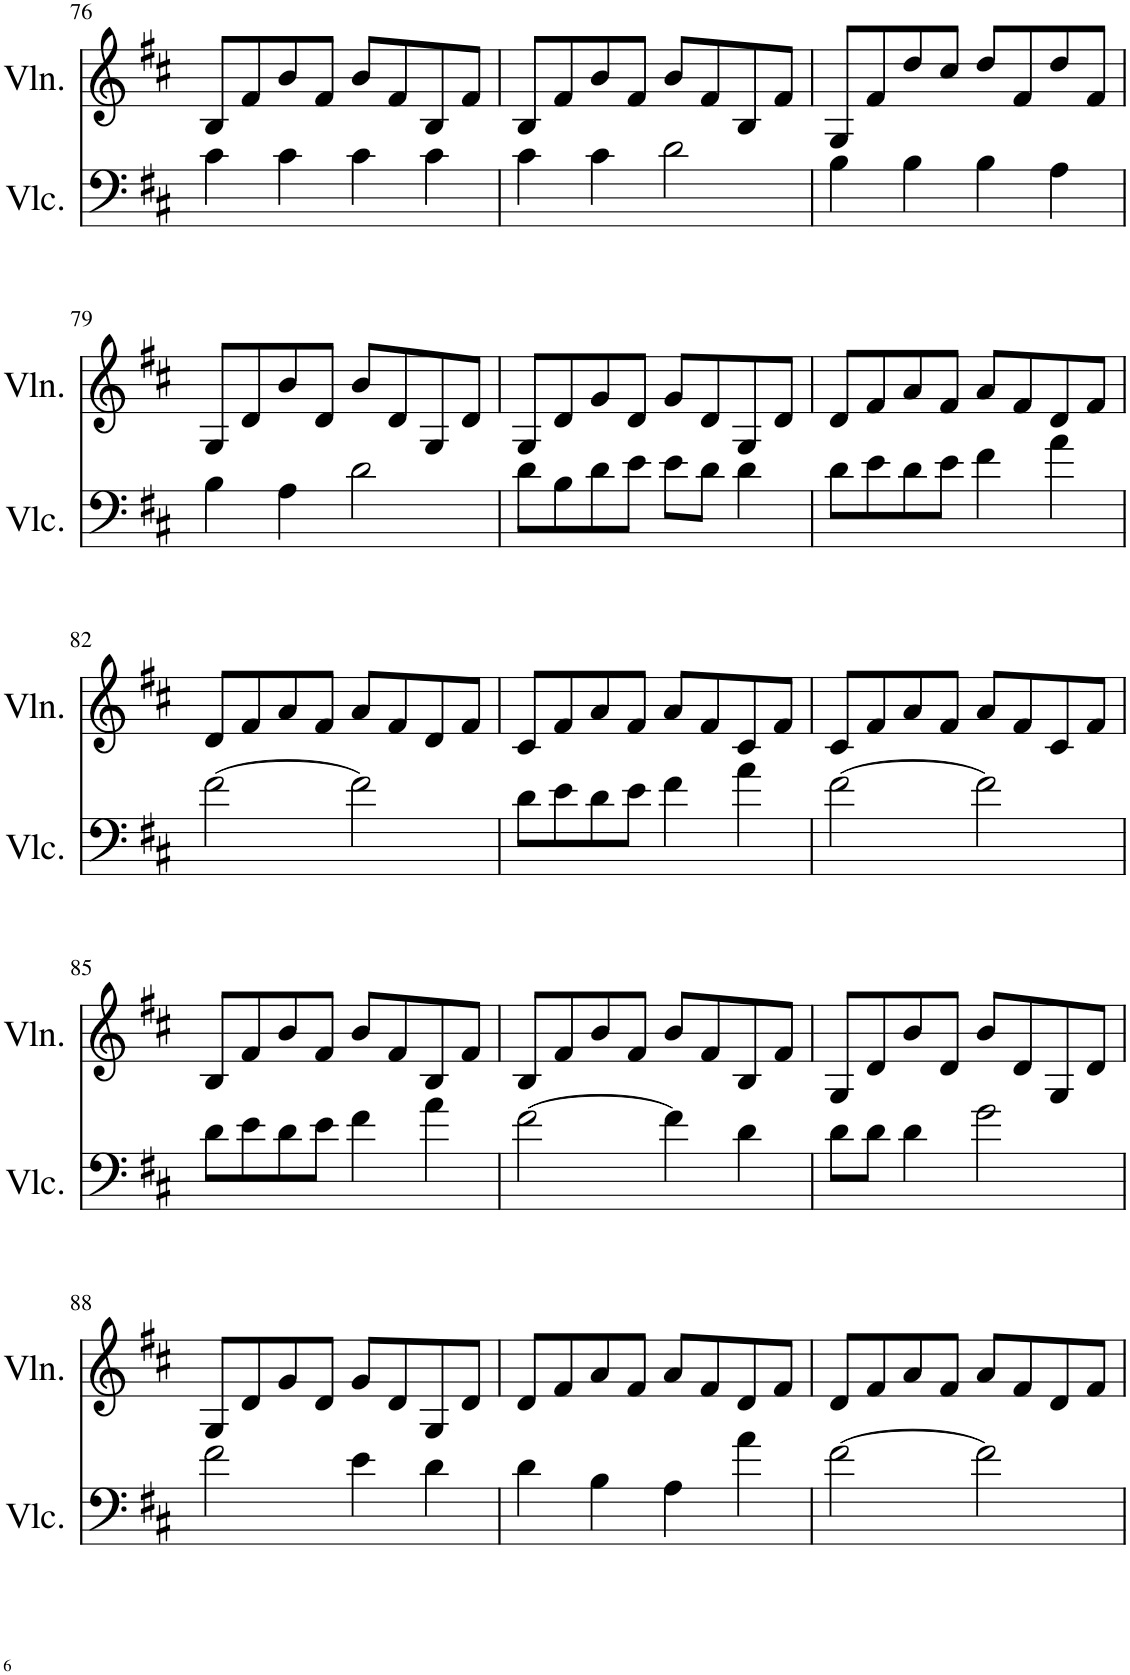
**kern	**kern
*part2	*part1
*staff2	*staff1
*I"Violoncello	*I"Violin
*I'Vlc.	*I'Vln.
!!LO:PB:g=z
*clefF4	*clefG2
*k[f#c#]	*k[f#c#]
*M4/4	*M4/4
=76	=76
4c#\	8B/L
.	8f#/
4c#\	8b/
.	8f#/J
4c#\	8b/L
.	8f#/
4c#\	8B/
.	8f#/J
=77	=77
4c#\	8B/L
.	8f#/
4c#\	8b/
.	8f#/J
2d\	8b/L
.	8f#/
.	8B/
.	8f#/J
=78	=78
4B\	8G/L
.	8f#/
4B\	8dd/
.	8cc#/J
4B\	8dd/L
.	8f#/
4A\	8dd/
.	8f#/J
!!LO:LB:g=z
=79	=79
4B\	8G/L
.	8d/
4A\	8b/
.	8d/J
2d\	8b/L
.	8d/
.	8G/
.	8d/J
=80	=80
8d\L	8G/L
8B\	8d/
8d\	8g/
8e\J	8d/J
8e\L	8g/L
8d\J	8d/
4d\	8G/
.	8d/J
=81	=81
8d\L	8d/L
8e\	8f#/
8d\	8a/
8e\J	8f#/J
4f#\	8a/L
.	8f#/
4a\	8d/
.	8f#/J
!!LO:LB:g=z
=82	=82
[2f#\	8d/L
.	8f#/
.	8a/
.	8f#/J
2f#\]	8a/L
.	8f#/
.	8d/
.	8f#/J
=83	=83
8d\L	8c#/L
8e\	8f#/
8d\	8a/
8e\J	8f#/J
4f#\	8a/L
.	8f#/
4a\	8c#/
.	8f#/J
=84	=84
[2f#\	8c#/L
.	8f#/
.	8a/
.	8f#/J
2f#\]	8a/L
.	8f#/
.	8c#/
.	8f#/J
!!LO:LB:g=z
=85	=85
8d\L	8B/L
8e\	8f#/
8d\	8b/
8e\J	8f#/J
4f#\	8b/L
.	8f#/
4a\	8B/
.	8f#/J
=86	=86
[2f#\	8B/L
.	8f#/
.	8b/
.	8f#/J
4f#\]	8b/L
.	8f#/
4d\	8B/
.	8f#/J
=87	=87
8d\L	8G/L
8d\J	8d/
4d\	8b/
.	8d/J
2g\	8b/L
.	8d/
.	8G/
.	8d/J
!!LO:LB:g=z
=88	=88
2f#\	8G/L
.	8d/
.	8g/
.	8d/J
4e\	8g/L
.	8d/
4d\	8G/
.	8d/J
=89	=89
4d\	8d/L
.	8f#/
4B\	8a/
.	8f#/J
4A\	8a/L
.	8f#/
4a\	8d/
.	8f#/J
=90	=90
[2f#\	8d/L
.	8f#/
.	8a/
.	8f#/J
2f#\]	8a/L
.	8f#/
.	8d/
.	8f#/J
=	=
*-	*-
